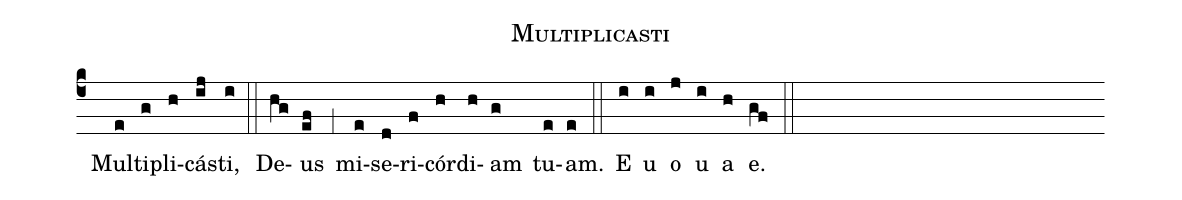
name:Multiplicasti;
office-part:Antiphona;
mode:7;
%%
(c4) () Mul(e)ti(g)pli(h)cá(ij)sti,(i) (::) De(hg)us(ef) (;1) mi(e)se(d)ri(f)cór(h)di(h)am(g) tu(e)am.(e) (::) E(i) u(i) o(j) u(i) a(h) e.(gf) (::)
